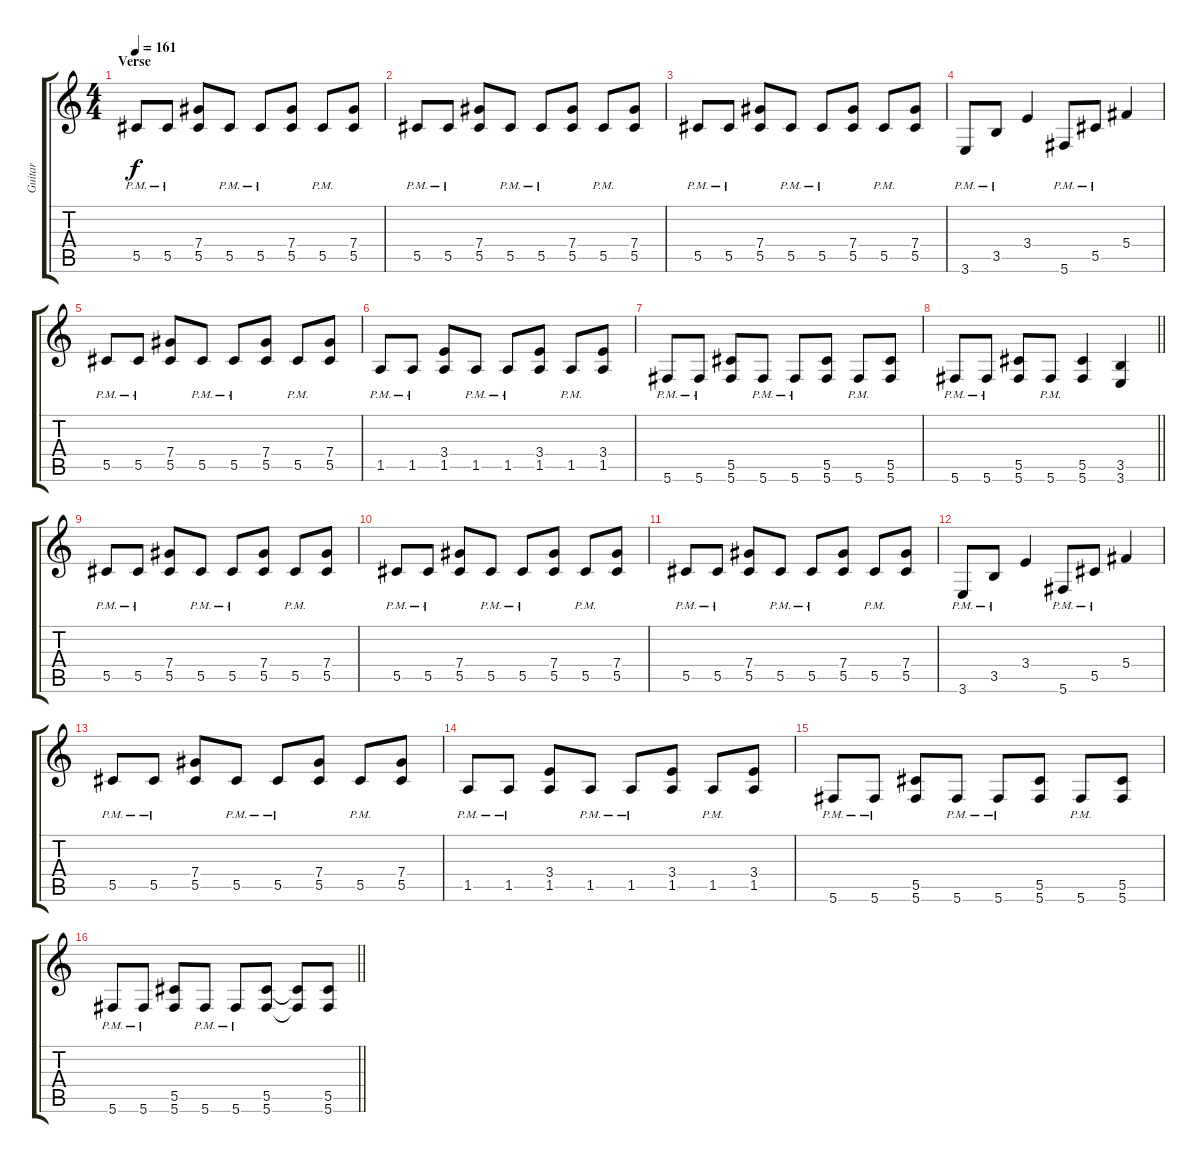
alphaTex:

\track ("Guitar" "Guitar") {instrument distortionguitar}
\staff {score tabs}
\tuning (Eb4 Bb3 Gb3 Db3 Ab2 Db2) {hide}
\ts (4 4)
\section ("" "Verse")
\tempo 161
\clef g2
\ks c
5.5{pm}.8{dy f} 5.5{pm}.8 (7.4 5.5).8 5.5{pm}.8 5.5{pm}.8 (7.4 5.5).8 5.5{pm}.8 (7.4 5.5).8 |
5.5{pm}.8 5.5{pm}.8 (7.4 5.5).8 5.5{pm}.8 5.5{pm}.8 (7.4 5.5).8 5.5{pm}.8 (7.4 5.5).8 |
5.5{pm}.8 5.5{pm}.8 (7.4 5.5).8 5.5{pm}.8 5.5{pm}.8 (7.4 5.5).8 5.5{pm}.8 (7.4 5.5).8 |
3.6{pm}.8 3.5{pm}.8 3.4.4 5.6{pm}.8 5.5{pm}.8 5.4.4 |
5.5{pm}.8 5.5{pm}.8 (7.4 5.5).8 5.5{pm}.8 5.5{pm}.8 (7.4 5.5).8 5.5{pm}.8 (7.4 5.5).8 |
1.5{pm}.8 1.5{pm}.8 (3.4 1.5).8 1.5{pm}.8 1.5{pm}.8 (3.4 1.5).8 1.5{pm}.8 (3.4 1.5).8 |
5.6{pm}.8 5.6{pm}.8 (5.5 5.6).8 5.6{pm}.8 5.6{pm}.8 (5.5 5.6).8 5.6{pm}.8 (5.5 5.6).8 |
\barLineRight lightlight
5.6{pm}.8 5.6{pm}.8 (5.5 5.6).8 5.6{pm}.8 (5.5 5.6).4 (3.5 3.6).4 |
\section ("" "")
5.5{pm}.8 5.5{pm}.8 (7.4 5.5).8 5.5{pm}.8 5.5{pm}.8 (7.4 5.5).8 5.5{pm}.8 (7.4 5.5).8 |
5.5{pm}.8 5.5{pm}.8 (7.4 5.5).8 5.5{pm}.8 5.5{pm}.8 (7.4 5.5).8 5.5{pm}.8 (7.4 5.5).8 |
5.5{pm}.8 5.5{pm}.8 (7.4 5.5).8 5.5{pm}.8 5.5{pm}.8 (7.4 5.5).8 5.5{pm}.8 (7.4 5.5).8 |
3.6{pm}.8 3.5{pm}.8 3.4.4 5.6{pm}.8 5.5{pm}.8 5.4.4 |
5.5{pm}.8 5.5{pm}.8 (7.4 5.5).8 5.5{pm}.8 5.5{pm}.8 (7.4 5.5).8 5.5{pm}.8 (7.4 5.5).8 |
1.5{pm}.8 1.5{pm}.8 (3.4 1.5).8 1.5{pm}.8 1.5{pm}.8 (3.4 1.5).8 1.5{pm}.8 (3.4 1.5).8 |
5.6{pm}.8 5.6{pm}.8 (5.5 5.6).8 5.6{pm}.8 5.6{pm}.8 (5.5 5.6).8 5.6{pm}.8 (5.5 5.6).8 |
\barLineRight lightlight
5.6{pm}.8 5.6{pm}.8 (5.5 5.6).8 5.6{pm}.8 5.6{pm}.8 (5.5 5.6).8 (5.5{t} 5.6{t}).8 (5.5 5.6).8
